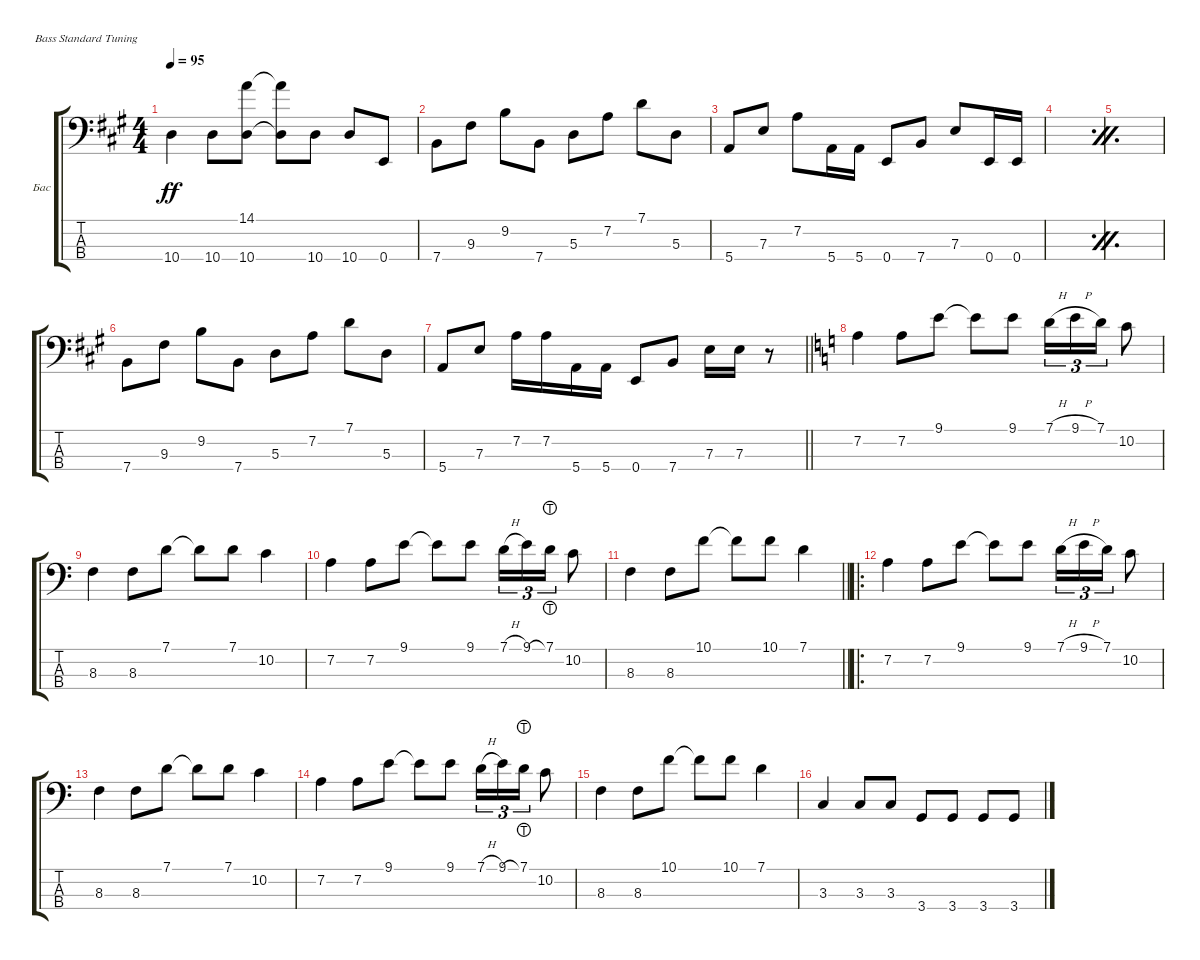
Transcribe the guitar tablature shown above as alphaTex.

\defaultSystemsLayout 4
\bracketExtendMode groupsimilarinstruments
\firstSystemTrackNameOrientation horizontal
\otherSystemsTrackNameOrientation horizontal
\track ("Бас" "Бас") {instrument electricbassfinger}
\staff {score tabs}
\tuning (G2 D2 A1 E1)
\ts (4 4)
\tempo 95
\clef f4
\ks a
10.4.4{dy ff} 10.4.8 (10.4 14.1).8 (14.1{t} 10.4{t}).8 10.4.8 10.4.8 0.4.8 |
7.4.8 9.3.8 9.2.8 7.4.8 5.3.8 7.2.8 7.1.8 5.3.8 |
5.4.8 7.3.8 7.2.8 5.4.16 5.4.16 0.4.8 7.4.8 7.3.8 0.4.16 0.4.16 |
\simile firstofdouble
|
\simile secondofdouble
|
\simile none
7.4.8 9.3.8 9.2.8 7.4.8 5.3.8 7.2.8 7.1.8 5.3.8 |
\barLineRight lightlight
5.4.8 7.3.8 7.2.16 7.2.16 5.4.16 5.4.16 0.4.8 7.4.8 7.3.16 7.3.16 r.8 |
\ks c
7.2.4 7.2.8 9.1.8 9.1{t}.8 9.1.8 7.1{h}.16{tu (3 2)} 9.1{h}.16{tu (3 2)} 7.1.16{tu (3 2)} 10.2.8 |
8.3.4 8.3.8 7.1.8 7.1{t}.8 7.1.8 10.2.4 |
7.2.4 7.2.8 9.1.8 9.1{t}.8 9.1.8 7.1{h}.16{tu (3 2)} 9.1.16{tu (3 2)} 7.1{lht}.16{tu (3 2)} 10.2.8 |
\barLineRight lightlight
8.3.4 8.3.8 10.1.8 10.1{t}.8 10.1.8 7.1.4 |
\ro
7.2.4 7.2.8 9.1.8 9.1{t}.8 9.1.8 7.1{h}.16{tu (3 2)} 9.1{h}.16{tu (3 2)} 7.1.16{tu (3 2)} 10.2.8 |
8.3.4 8.3.8 7.1.8 7.1{t}.8 7.1.8 10.2.4 |
7.2.4 7.2.8 9.1.8 9.1{t}.8 9.1.8 7.1{h}.16{tu (3 2)} 9.1.16{tu (3 2)} 7.1{lht}.16{tu (3 2)} 10.2.8 |
8.3.4 8.3.8 10.1.8 10.1{t}.8 10.1.8 7.1.4 |
3.3.4 3.3.8 3.3.8 3.4.8 3.4.8 3.4.8 3.4.8
